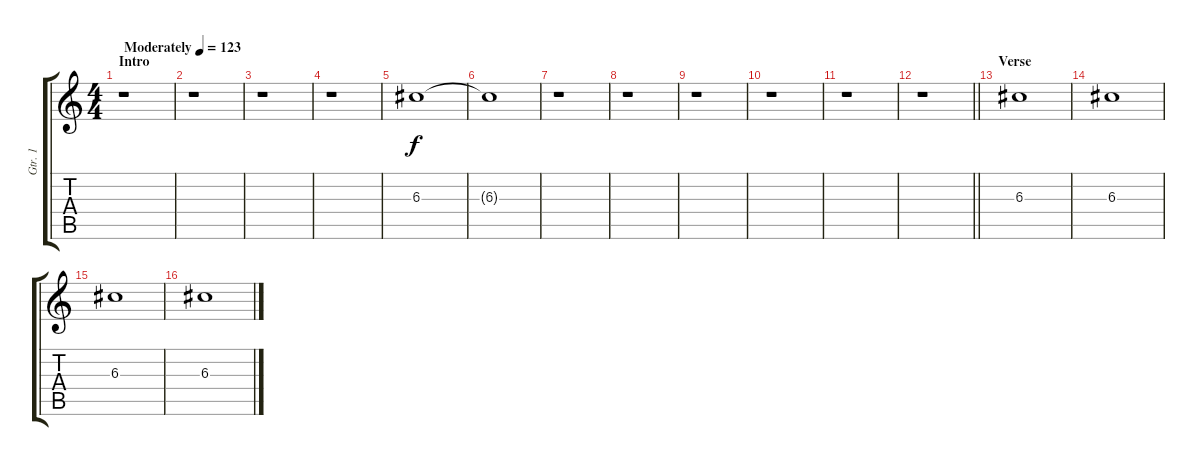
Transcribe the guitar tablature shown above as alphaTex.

\track ("Gtr. 1" "Gtr. 1") {instrument electricguitarjazz}
\staff {score tabs}
\tuning (E4 B3 G3 D3 A2 E2) {hide}
\ts (4 4)
\section ("" "Intro")
\tempo (123 "Moderately")
\clef g2
\ks c
r.1{dy f instrument electricguitarjazz} |
r.1 |
r.1 |
r.1 |
6.3.1 |
6.3{t}.1 |
r.1 |
r.1 |
r.1 |
r.1 |
r.1 |
\barLineRight lightlight
r.1 |
\section ("" "Verse")
6.3.1 |
6.3.1 |
6.3.1 |
6.3.1
